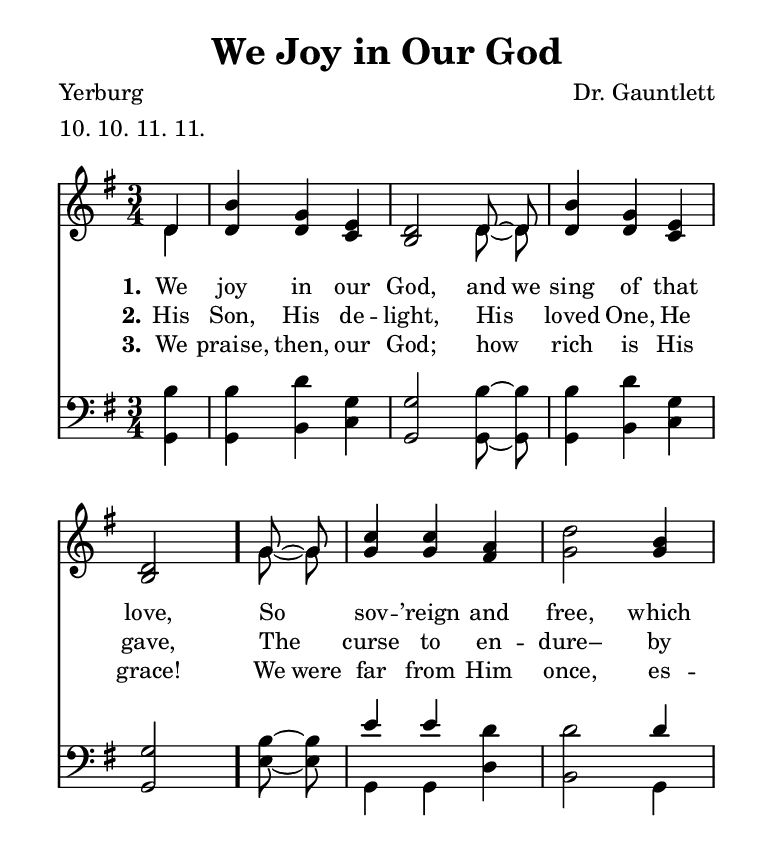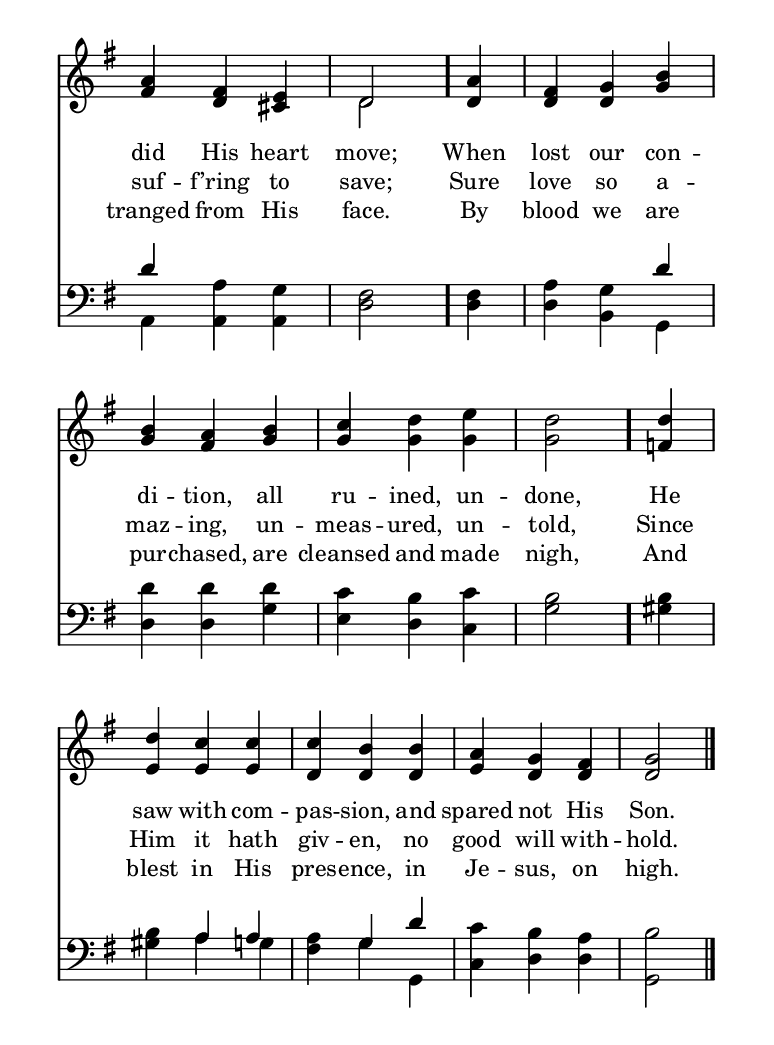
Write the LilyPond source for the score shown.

\include "common/global.ily"
\paper {
  \include "common/paper.ily"
  ragged-bottom = ##t
  systems-per-page = #(cond (is-eogsized 2) (#t #f))
  system-count = #(cond (is-eogsized 4) (#t #f))
}

\header{
  hymnnumber = "265"
  title = "We Joy in Our God"
  tunename = "Houghton"
  meter = "10. 10. 11. 11."
  poet = "Yerburg"
  composer = "Dr. Gauntlett"
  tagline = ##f
}

global = {
  \include "common/overrides.ily"
  \override Staff.TimeSignature.style = #'numbered
  \time 3/4
  \override Score.MetronomeMark.transparent = ##t % hide all fermata changes too
  \tempo 4=80
  \key g \major
  \partial 4
  \autoBeamOff
}

notesSoprano = {
\global
\relative c' {

  d4 | b' g e | d2 d8 ~ d | b'4 g e | d2 \eogbreak
  g8 ~ g | c4 c a | d2 b4 | a fis e | d2 \eogbreak
  a'4 | fis g b | b a b | c d e | d2 \eogbreak
  d4 | d c c | c b b | a g fis | g2

  \bar "|."

}
}

notesAlto = {
\global
\relative e' {

  d4 | d d c | b2 d8 ~ d | d4 d c | b2
  g'8 ~ g | g4 g fis | g2 g4 | fis d cis | d2
  d4 | d d g | g fis g | g g g | g2
  f4 | e e e | d d d | e d d | d2

}
}

notesTenor = {
\global
\relative a {

  b4 | b d g, | g2 b8 ~ b | b4 d g, | g2
  b8 ~ b | e4 e d | d2 d4 | d a g | fis2
  fis4 | a g d' | d d d | c b c | b2
  b4 | b a a | a g d' | c b a | b2

}
}

notesBass = {
\global
\relative f, {

  g4 | g b c | g2 g8 ~ g | g4 b c | g2
  e'8 ~ e | g,4 g d' | b2 g4 | a4 a a | d2
  d4 | d b g | d' d g | e d c | g'2
  gis4 | gis a g | fis g g, | c d d | g,2

}
}

wordsA = \lyricmode {
\set stanza = "1."

We joy in our God, \mon and we \moff sing of that love, \bar "."
So sov -- ’reign and free, which did His heart move; \bar "."
When lost our con -- di -- tion, all ru -- ined, un -- done, \bar "."
He saw with com -- pas -- sion, and spared not His Son. \bar "."

}

wordsB = \lyricmode {
\set stanza = "2."

His Son, His de -- light, His loved One, He gave,
The curse to en -- dure– by suf -- f’ring to save;
Sure love so a -- maz -- ing, un -- meas -- ured, un -- told,
Since Him it hath giv -- en, no good will with -- hold.

}

wordsC = \lyricmode {
\set stanza = "3."

We praise, then, our God; how rich is His grace!
\mon We were \moff far from Him once, es -- tranged from His face.
By blood we are pur -- chased, are cleansed and made nigh,
And blest in His pres -- ence, in Je -- sus, on high.

}

\score {
  \context ChoirStaff <<
    \context Staff = upper <<
      \set Staff.autoBeaming = ##f
      \set ChoirStaff.systemStartDelimiter = #'SystemStartBar
      \set ChoirStaff.printPartCombineTexts = ##f
      \partcombine #'(2 . 9) \notesSoprano \notesAlto
      \context NullVoice = sopranos { \voiceOne << \notesSoprano >> }
      \context NullVoice = altos { \voiceTwo << \notesAlto >> }
      \context Lyrics = one   \lyricsto sopranos \wordsA
      \context Lyrics = two   \lyricsto sopranos \wordsB
      \context Lyrics = three \lyricsto sopranos \wordsC
    >>
    \context Staff = men <<
      \set Staff.autoBeaming = ##f
      \clef bass
      \set ChoirStaff.printPartCombineTexts = ##f
      \partcombine #'(2 . 9) \notesTenor \notesBass
      \context NullVoice = tenors { \voiceOne << \notesTenor >> }
      \context NullVoice = basses { \voiceTwo << \notesBass >> }
    >>
  >>
  \layout {
    \include "common/layout.ily"
  }
  \midi{
    \include "common/midi.ily"
  }
}

\version "2.19.49"  % necessary for upgrading to future LilyPond versions.

% vi:set et ts=2 sw=2 ai nocindent syntax=lilypond:
